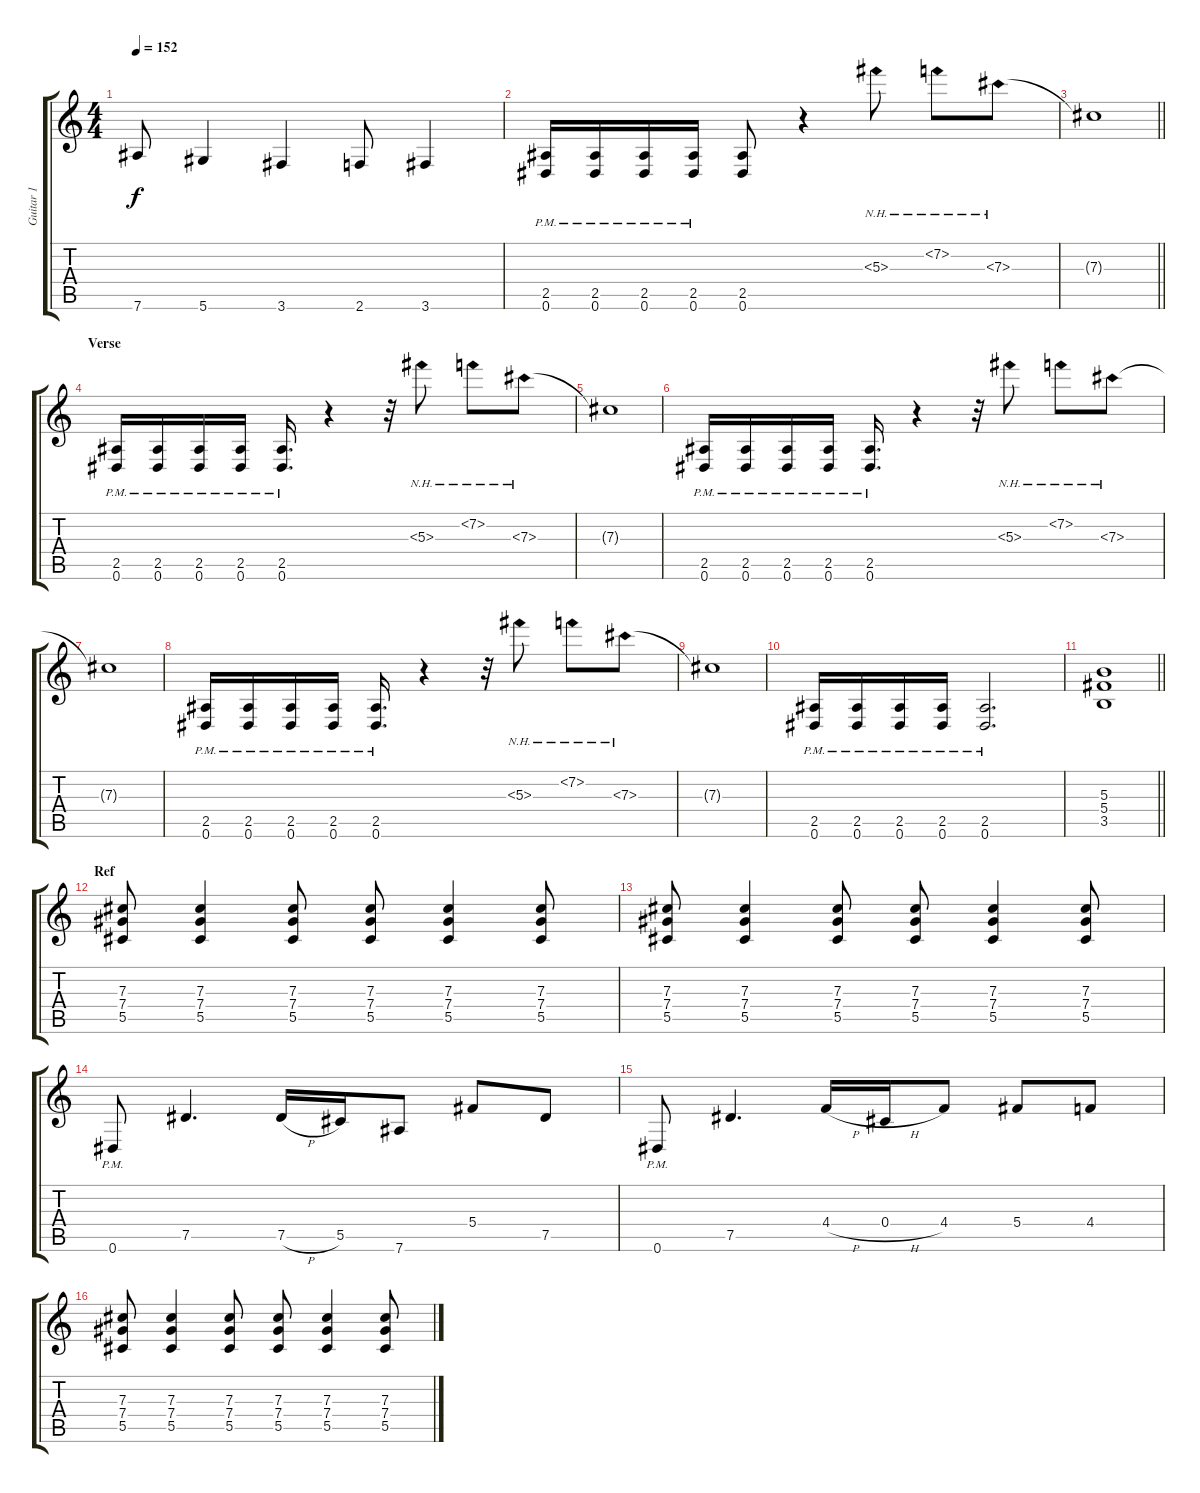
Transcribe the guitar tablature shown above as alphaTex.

\track ("Guitar 1" "Guitar 1") {instrument distortionguitar}
\staff {score tabs}
\tuning (Eb4 Bb3 Gb3 Db3 Ab2 Eb2) {hide}
\ts (4 4)
\tempo 152
\clef g2
\ks c
7.6{t}.8{dy f} 5.6.4 3.6.4 2.6.8 3.6.4 |
(2.5{pm} 0.6{pm}).16 (2.5{pm} 0.6{pm}).16 (2.5{pm} 0.6{pm}).16 (2.5{pm} 0.6{pm}).16 (2.5 0.6).8 r.4 5.3{nh}.8 7.2{nh}.8 7.3{nh}.8 |
\barLineRight lightlight
7.3{t}.1 |
\section ("" "Verse")
(2.5{pm} 0.6{pm}).16 (2.5{pm} 0.6{pm}).16 (2.5{pm} 0.6{pm}).16 (2.5{pm} 0.6{pm}).16 (2.5{pm} 0.6{pm}).16{d} r.4 r.32 5.3{nh}.8 7.2{nh}.8 7.3{nh}.8 |
7.3{t}.1 |
(2.5{pm} 0.6{pm}).16 (2.5{pm} 0.6{pm}).16 (2.5{pm} 0.6{pm}).16 (2.5{pm} 0.6{pm}).16 (2.5{pm} 0.6{pm}).16{d} r.4 r.32 5.3{nh}.8 7.2{nh}.8 7.3{nh}.8 |
7.3{t}.1 |
(2.5{pm} 0.6{pm}).16 (2.5{pm} 0.6{pm}).16 (2.5{pm} 0.6{pm}).16 (2.5{pm} 0.6{pm}).16 (2.5{pm} 0.6{pm}).16{d} r.4 r.32 5.3{nh}.8 7.2{nh}.8 7.3{nh}.8 |
7.3{t}.1 |
(2.5{pm} 0.6{pm}).16 (2.5{pm} 0.6{pm}).16 (2.5{pm} 0.6{pm}).16 (2.5{pm} 0.6{pm}).16 (2.5{pm} 0.6{pm}).2{d} |
\barLineRight lightlight
(5.3 5.4 3.5).1 |
\section ("" "Ref")
(7.3 7.4 5.5).8 (7.3 7.4 5.5).4 (7.3 7.4 5.5).8 (7.3 7.4 5.5).8 (7.3 7.4 5.5).4 (7.3 7.4 5.5).8 |
(7.3 7.4 5.5).8 (7.3 7.4 5.5).4 (7.3 7.4 5.5).8 (7.3 7.4 5.5).8 (7.3 7.4 5.5).4 (7.3 7.4 5.5).8 |
0.6{pm}.8 7.5.4{d} 7.5{h}.16 5.5.16 7.6.8 5.4.8 7.5.8 |
0.6{pm}.8 7.5.4{d} 4.4{h}.16 0.4{h}.16 4.4.8 5.4.8 4.4.8 |
(7.3 7.4 5.5).8 (7.3 7.4 5.5).4 (7.3 7.4 5.5).8 (7.3 7.4 5.5).8 (7.3 7.4 5.5).4 (7.3 7.4 5.5).8
